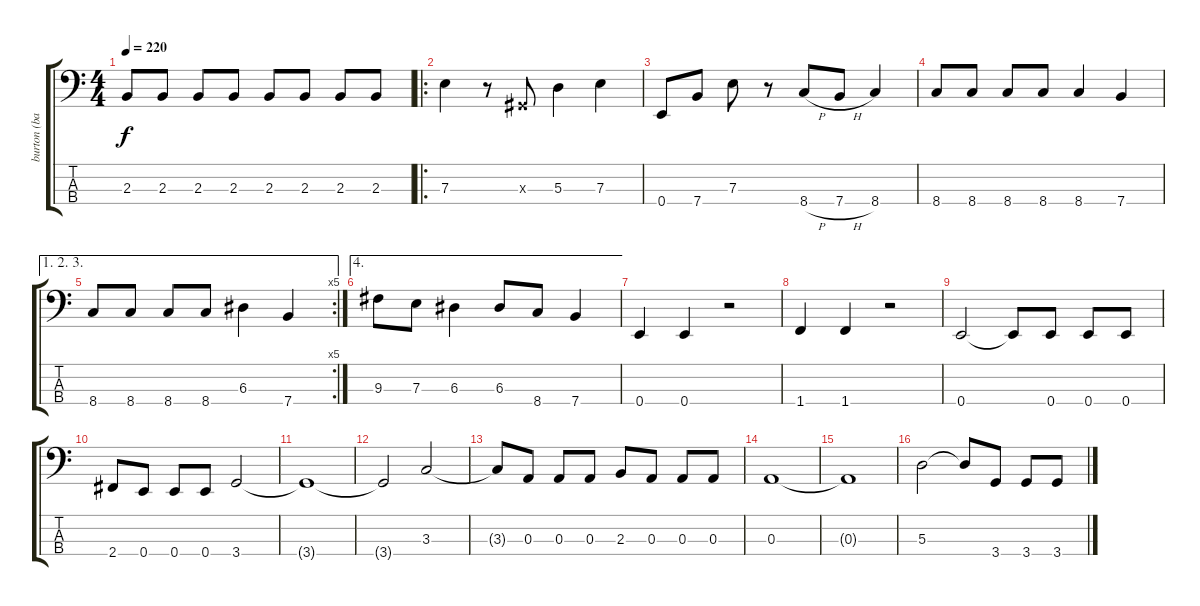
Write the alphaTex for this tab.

\track ("burton (bass)" "burton (ba") {instrument electricbassfinger}
\staff {score tabs}
\tuning (G2 D2 A1 E1) {hide}
\ts (4 4)
\tempo 220
\clef f4
\ks c
2.3.8{dy f} 2.3.8 2.3.8 2.3.8 2.3.8 2.3.8 2.3.8 2.3.8 |
\ro
7.3.4 r.8 -1.3{x}.8 5.3.4 7.3.4 |
0.4.8 7.4.8 7.3.8 r.8 8.4{h}.8 7.4{h}.8 8.4.4 |
8.4.8 8.4.8 8.4.8 8.4.8 8.4.4 7.4.4 |
\ae (1 2 3)
\rc 5
8.4.8 8.4.8 8.4.8 8.4.8 6.3.4 7.4.4 |
\ae 4
9.3.8 7.3.8 6.3.4 6.3.8 8.4.8 7.4.4 |
0.4.4 0.4.4 r.2 |
1.4.4 1.4.4 r.2 |
0.4.2 0.4{t}.8 0.4.8 0.4.8 0.4.8 |
2.4.8 0.4.8 0.4.8 0.4.8 3.4.2 |
3.4{t}.1 |
3.4{t}.2 3.3.2 |
3.3{t}.8 0.3.8 0.3.8 0.3.8 2.3.8 0.3.8 0.3.8 0.3.8 |
0.3.1 |
0.3{t}.1 |
5.3.2 5.3{t}.8 3.4.8 3.4.8 3.4.8
